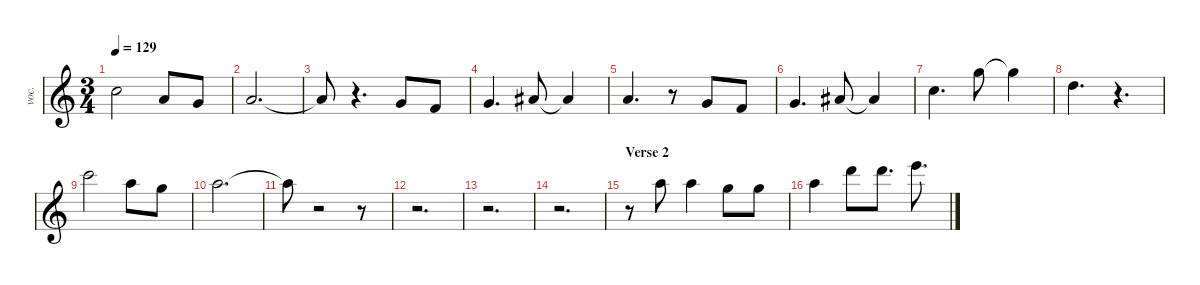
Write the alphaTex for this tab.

\defaultSystemsLayout 4
\hideDynamics
\bracketExtendMode nobrackets
\otherSystemsTrackNameOrientation horizontal
\track ("Vocal" "voc.") {instrument acousticgrandpiano}
\staff {score}
\tuning (E4 B3 G3 D3 A2 E2)
\ts (3 4)
\tempo 129
\clef g2
\ks c
13.2.2{dy fff} 14.3.8 12.3.8 |
14.3.2{d} |
14.3{t}.8 r.4{d} 17.4.8 15.4.8 |
17.4.4{d} 15.3{acc #}.8 15.3{t acc #}.4 |
14.3.4{d} r.8 17.4.8 15.4.8 |
17.4.4{d} 15.3{acc #}.8 15.3{t acc #}.4 |
13.2.4{d} 15.1.8 15.1{t}.4 |
15.2.4{d} r.4{d} |
20.1.2 17.1.8 15.1.8 |
17.1.2{d} |
17.1{t}.8 r.2 r.8 |
r.2{d} |
r.2{d} |
r.2{d} |
\section ("" "Verse 2")
r.8 17.1.8 17.1.4 15.1.8 15.1.8 |
17.1.4 22.1.8 22.1.8{d} 24.1.8{d}
